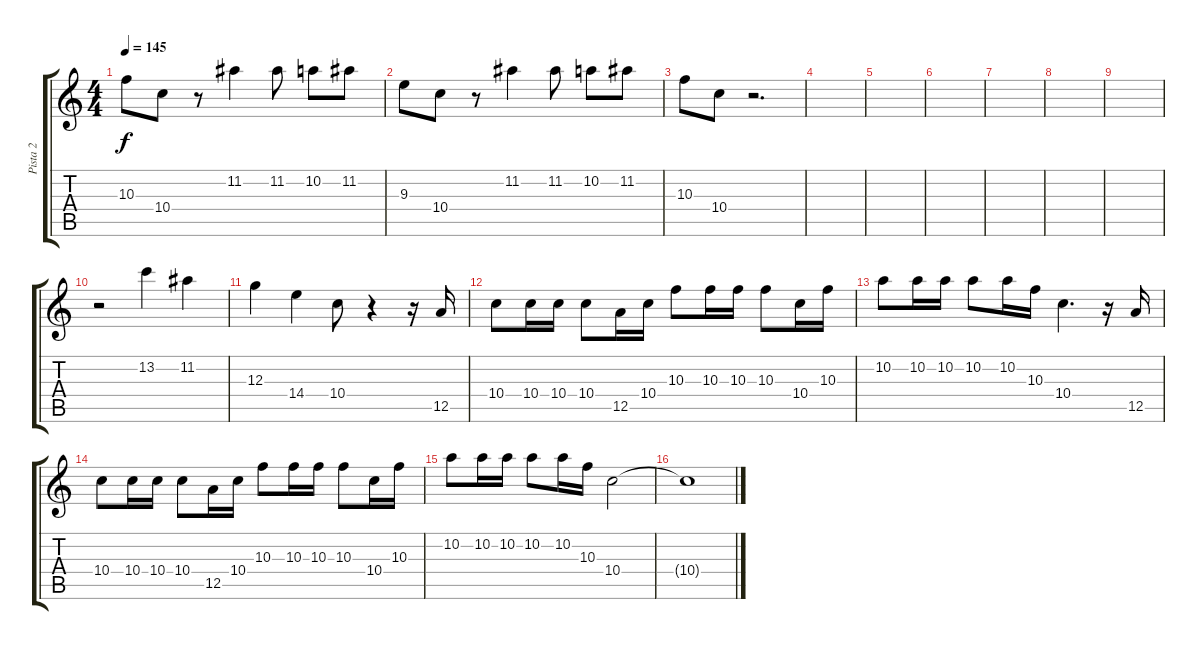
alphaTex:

\track ("Pista 2" "Pista 2") {instrument electricguitarclean}
\staff {score tabs}
\tuning (E4 B3 G3 D3 A2 E2) {hide}
\ts (4 4)
\tempo 145
\clef g2
\ks c
10.3.8{dy f} 10.4.8 r.8 11.2.4 11.2.8 10.2.8 11.2.8 |
9.3.8 10.4.8 r.8 11.2.4 11.2.8 10.2.8 11.2.8 |
10.3.8 10.4.8 r.2{d} |
|
|
|
|
|
|
r.2 13.2.4 11.2.4 |
12.3.4 14.4.4 10.4.8 r.4 r.16 12.5.16 |
10.4.8 10.4.16 10.4.16 10.4.8 12.5.16 10.4.16 10.3.8 10.3.16 10.3.16 10.3.8 10.4.16 10.3.16 |
10.2.8 10.2.16 10.2.16 10.2.8 10.2.16 10.3.16 10.4.4{d} r.16 12.5.16 |
10.4.8 10.4.16 10.4.16 10.4.8 12.5.16 10.4.16 10.3.8 10.3.16 10.3.16 10.3.8 10.4.16 10.3.16 |
10.2.8 10.2.16 10.2.16 10.2.8 10.2.16 10.3.16 10.4.2 |
10.4{t}.1
